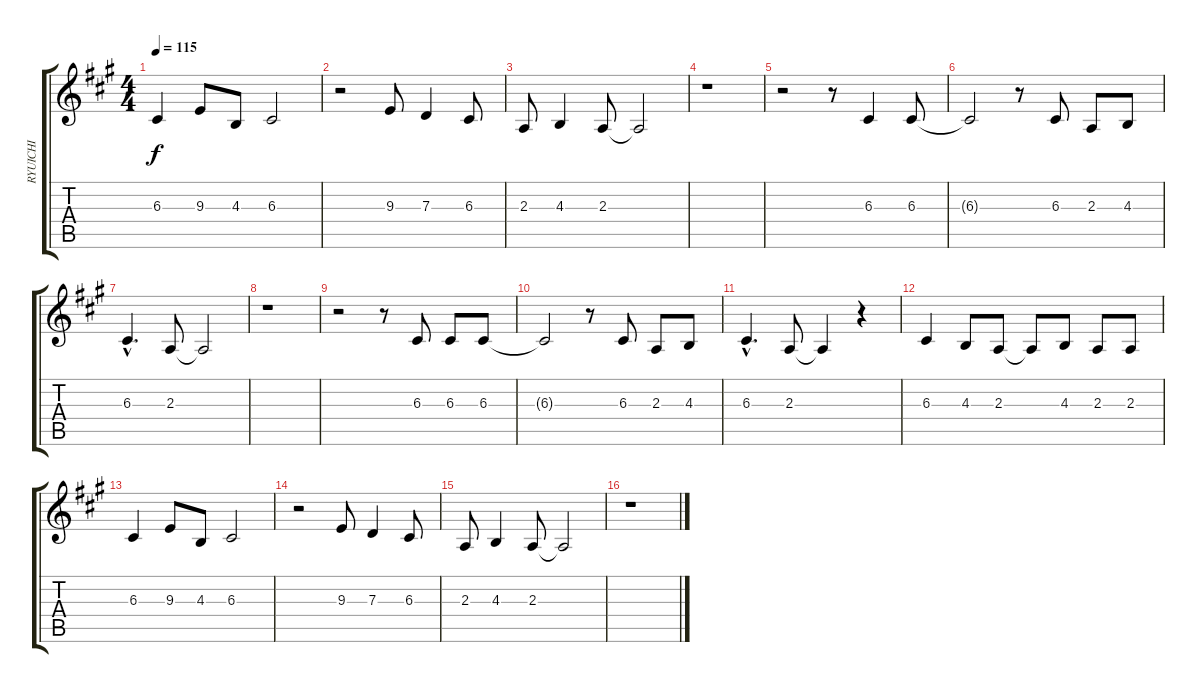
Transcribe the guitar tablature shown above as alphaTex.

\track ("RYUICHI" "RYUICHI") {instrument flute}
\staff {score tabs}
\tuning (E4 B3 G3 D3 A2 E2) {hide}
\ts (4 4)
\tempo 115
\clef g2
\ks a
6.3.4{dy f} 9.3.8 4.3.8 6.3.2 |
r.2 9.3.8 7.3.4 6.3.8 |
2.3.8 4.3.4 2.3.8 2.3{t}.2 |
r.1 |
r.2 r.8 6.3.4 6.3.8 |
6.3{t}.2 r.8 6.3.8 2.3.8 4.3.8 |
6.3{hac}.4{d} 2.3.8 2.3{t}.2 |
r.1 |
r.2 r.8 6.3.8 6.3.8 6.3.8 |
6.3{t}.2 r.8 6.3.8 2.3.8 4.3.8 |
6.3{hac}.4{d} 2.3.8 2.3{t}.4 r.4 |
6.3.4 4.3.8 2.3.8 2.3{t}.8 4.3.8 2.3.8 2.3.8 |
6.3.4 9.3.8 4.3.8 6.3.2 |
r.2 9.3.8 7.3.4 6.3.8 |
2.3.8 4.3.4 2.3.8 2.3{t}.2 |
r.1
